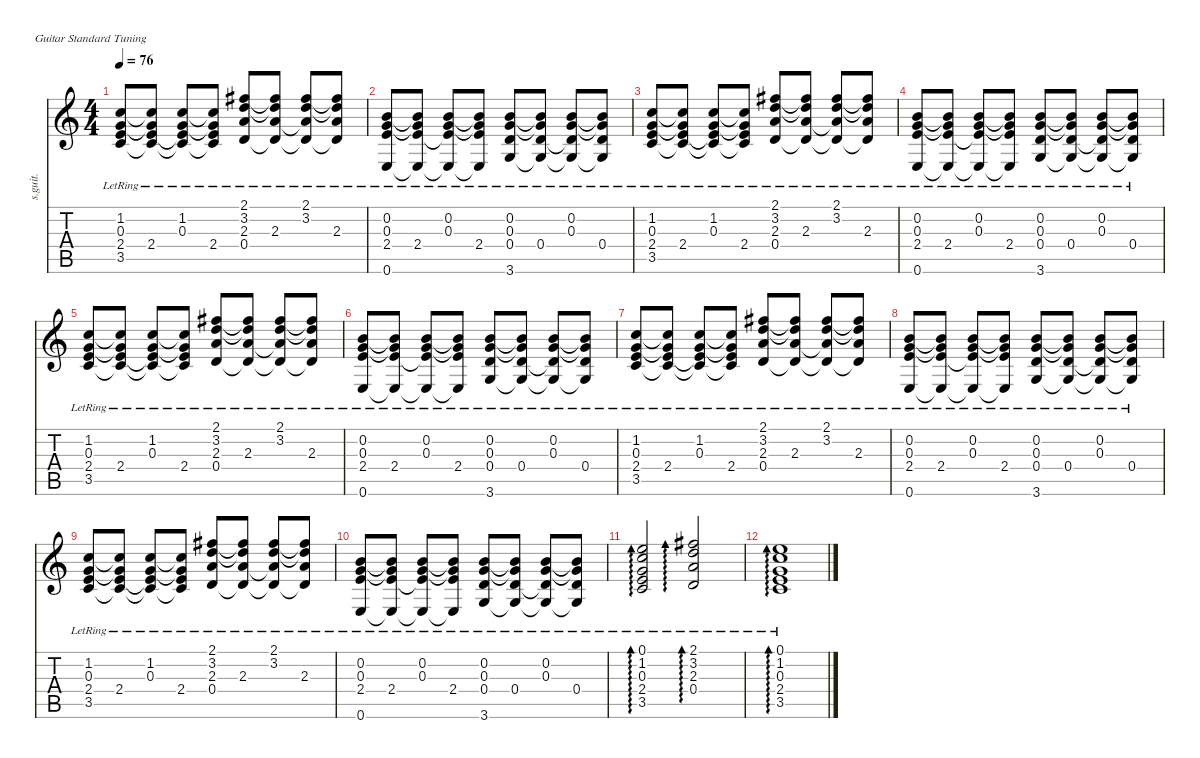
\defaultSystemsLayout 4
\hideDynamics
\bracketExtendMode nobrackets
\otherSystemsTrackNameOrientation horizontal
\track ("右下" "s.guit.") {instrument acousticguitarsteel}
\staff {score tabs}
\tuning (E4 B3 G3 D3 A2 E2)
\ts (4 4)
\tempo 76
\clef g2
\ks c
(3.5{lr} 2.4{lr} 0.3{lr} 1.2{lr}).8{dy mf} (2.4{lr} 1.2{lr t} 0.3{lr t} 3.5{lr t}).8 (0.3{lr} 1.2{lr} 3.5{lr t} 2.4{lr t}).8 (2.4{lr} 3.5{lr t} 0.3{lr t} 1.2{lr t}).8 (0.4{lr} 2.3{lr} 3.2{lr} 2.1{lr}).8 (0.4{lr t} 2.3{lr} 3.2{lr t} 2.1{lr t}).8 (0.4{lr t} 2.3{lr t} 3.2{lr} 2.1{lr}).8 (0.4{lr t} 2.3{lr} 3.2{lr t} 2.1{lr t}).8 |
(0.6{lr} 2.4{lr} 0.3{lr} 0.2{lr}).8 (0.6{lr t} 2.4{lr} 0.3{lr t} 0.2{lr t}).8 (0.6{lr t} 2.4{lr t} 0.3{lr} 0.2{lr}).8 (0.6{lr t} 2.4{lr} 0.3{lr t} 0.2{lr t}).8 (3.6{lr} 0.4{lr} 0.3{lr} 0.2{lr}).8 (3.6{lr t} 0.4{lr} 0.3{lr t} 0.2{lr t}).8 (3.6{lr t} 0.4{lr t} 0.3{lr} 0.2{lr}).8 (3.6{lr t} 0.4{lr} 0.3{lr t} 0.2{lr t}).8 |
(3.5{lr} 2.4{lr} 0.3{lr} 1.2{lr}).8 (2.4{lr} 1.2{lr t} 0.3{lr t} 3.5{lr t}).8 (0.3{lr} 1.2{lr} 3.5{lr t} 2.4{lr t}).8 (2.4{lr} 3.5{lr t} 0.3{lr t} 1.2{lr t}).8 (0.4{lr} 2.3{lr} 3.2{lr} 2.1{lr}).8 (0.4{lr t} 2.3{lr} 3.2{lr t} 2.1{lr t}).8 (0.4{lr t} 2.3{lr t} 3.2{lr} 2.1{lr}).8 (0.4{lr t} 2.3{lr} 3.2{lr t} 2.1{lr t}).8 |
(0.6{lr} 2.4{lr} 0.3{lr} 0.2{lr}).8 (0.6{lr t} 2.4{lr} 0.3{lr t} 0.2{lr t}).8 (0.6{lr t} 2.4{lr t} 0.3{lr} 0.2{lr}).8 (0.6{lr t} 2.4{lr} 0.3{lr t} 0.2{lr t}).8 (3.6{lr} 0.4{lr} 0.3{lr} 0.2{lr}).8 (3.6{lr t} 0.4{lr} 0.3{lr t} 0.2{lr t}).8 (3.6{lr t} 0.4{lr t} 0.3{lr} 0.2{lr}).8 (3.6{lr t} 0.4{lr} 0.3{lr t} 0.2{lr t}).8 |
(3.5{lr} 2.4{lr} 0.3{lr} 1.2{lr}).8 (2.4{lr} 1.2{lr t} 0.3{lr t} 3.5{lr t}).8 (0.3{lr} 1.2{lr} 3.5{lr t} 2.4{lr t}).8 (2.4{lr} 3.5{lr t} 0.3{lr t} 1.2{lr t}).8 (0.4{lr} 2.3{lr} 3.2{lr} 2.1{lr}).8 (0.4{lr t} 2.3{lr} 3.2{lr t} 2.1{lr t}).8 (0.4{lr t} 2.3{lr t} 3.2{lr} 2.1{lr}).8 (0.4{lr t} 2.3{lr} 3.2{lr t} 2.1{lr t}).8 |
(0.6{lr} 2.4{lr} 0.3{lr} 0.2{lr}).8 (0.6{lr t} 2.4{lr} 0.3{lr t} 0.2{lr t}).8 (0.6{lr t} 2.4{lr t} 0.3{lr} 0.2{lr}).8 (0.6{lr t} 2.4{lr} 0.3{lr t} 0.2{lr t}).8 (3.6{lr} 0.4{lr} 0.3{lr} 0.2{lr}).8 (3.6{lr t} 0.4{lr} 0.3{lr t} 0.2{lr t}).8 (3.6{lr t} 0.4{lr t} 0.3{lr} 0.2{lr}).8 (3.6{lr t} 0.4{lr} 0.3{lr t} 0.2{lr t}).8 |
(3.5{lr} 2.4{lr} 0.3{lr} 1.2{lr}).8 (2.4{lr} 1.2{lr t} 0.3{lr t} 3.5{lr t}).8 (0.3{lr} 1.2{lr} 3.5{lr t} 2.4{lr t}).8 (2.4{lr} 3.5{lr t} 0.3{lr t} 1.2{lr t}).8 (0.4{lr} 2.3{lr} 3.2{lr} 2.1{lr}).8 (0.4{lr t} 2.3{lr} 3.2{lr t} 2.1{lr t}).8 (0.4{lr t} 2.3{lr t} 3.2{lr} 2.1{lr}).8 (0.4{lr t} 2.3{lr} 3.2{lr t} 2.1{lr t}).8 |
(0.6{lr} 2.4{lr} 0.3{lr} 0.2{lr}).8 (0.6{lr t} 2.4{lr} 0.3{lr t} 0.2{lr t}).8 (0.6{lr t} 2.4{lr t} 0.3{lr} 0.2{lr}).8 (0.6{lr t} 2.4{lr} 0.3{lr t} 0.2{lr t}).8 (3.6{lr} 0.4{lr} 0.3{lr} 0.2{lr}).8 (3.6{lr t} 0.4{lr} 0.3{lr t} 0.2{lr t}).8 (3.6{lr t} 0.4{lr t} 0.3{lr} 0.2{lr}).8 (3.6{lr t} 0.4{lr} 0.3{lr t} 0.2{lr t}).8 |
(3.5{lr} 2.4{lr} 0.3{lr} 1.2{lr}).8 (2.4{lr} 1.2{lr t} 0.3{lr t} 3.5{lr t}).8 (0.3{lr} 1.2{lr} 3.5{lr t} 2.4{lr t}).8 (2.4{lr} 3.5{lr t} 0.3{lr t} 1.2{lr t}).8 (0.4{lr} 2.3{lr} 3.2{lr} 2.1{lr}).8 (0.4{lr t} 2.3{lr} 3.2{lr t} 2.1{lr t}).8 (0.4{lr t} 2.3{lr t} 3.2{lr} 2.1{lr}).8 (0.4{lr t} 2.3{lr} 3.2{lr t} 2.1{lr t}).8 |
(0.6{lr} 2.4{lr} 0.3{lr} 0.2{lr}).8 (0.6{lr t} 2.4{lr} 0.3{lr t} 0.2{lr t}).8 (0.6{lr t} 2.4{lr t} 0.3{lr} 0.2{lr}).8 (0.6{lr t} 2.4{lr} 0.3{lr t} 0.2{lr t}).8 (3.6{lr} 0.4{lr} 0.3{lr} 0.2{lr}).8 (3.6{lr t} 0.4{lr} 0.3{lr t} 0.2{lr t}).8 (3.6{lr t} 0.4{lr t} 0.3{lr} 0.2{lr}).8 (3.6{lr t} 0.4{lr} 0.3{lr t} 0.2{lr t}).8 |
(3.5{lr} 2.4{lr} 0.3{lr} 1.2{lr} 0.1{lr}).2{ad 0} (0.4{lr} 2.3{lr} 3.2{lr} 2.1{lr}).2{ad 0} |
(3.5{lr} 2.4{lr} 0.3{lr} 1.2{lr} 0.1{lr}).1{ad 0}
